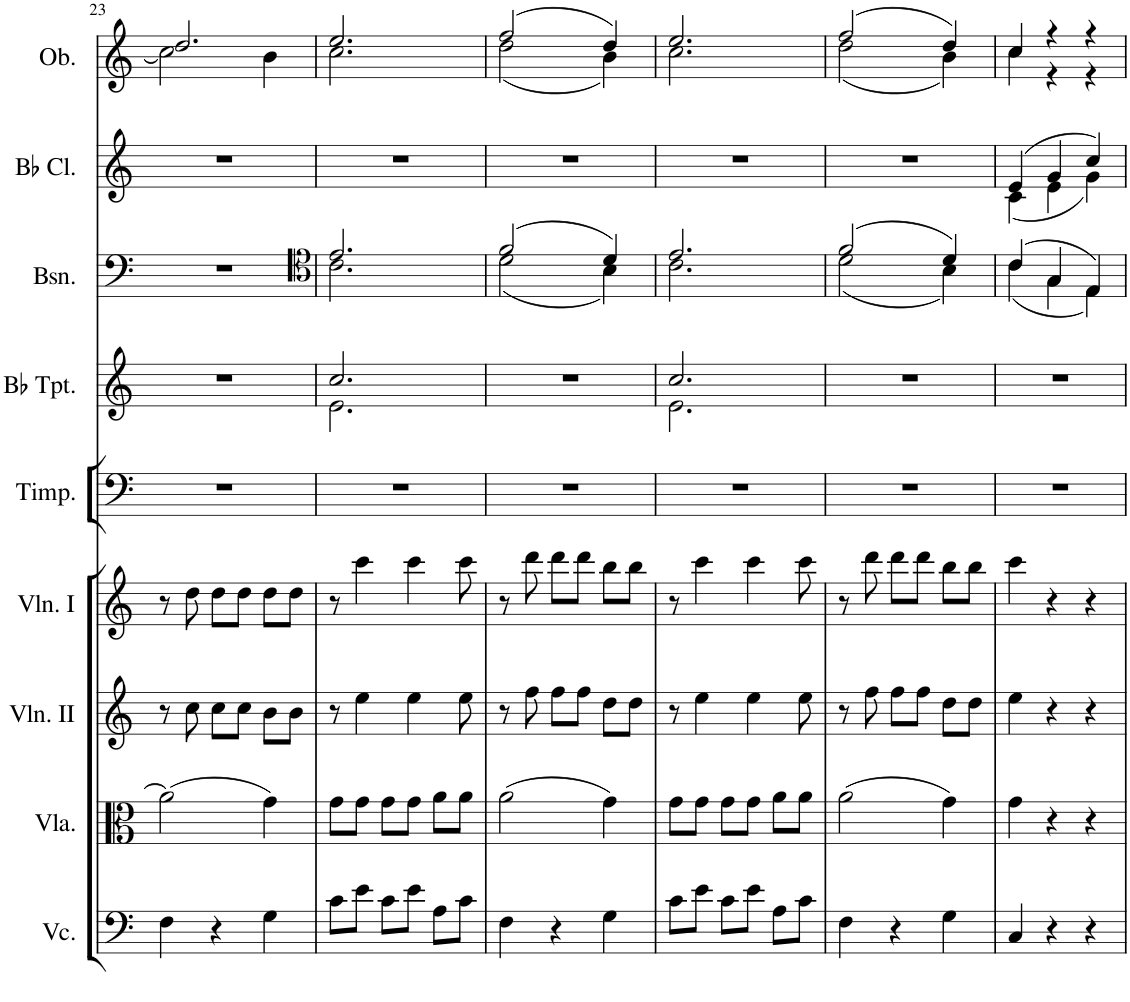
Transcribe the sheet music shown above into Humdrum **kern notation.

**kern	**kern	**kern	**kern	**kern	**kern	**kern	**kern	**kern
*part9	*part8	*part7	*part6	*part5	*part4	*part3	*part2	*part1
*staff9	*staff8	*staff7	*staff6	*staff5	*staff4	*staff3	*staff2	*staff1
*I"Violoncellos	*I"Violas	*I"Violins II	*I"Violins I	*I"Timpani	*I"Trumpets in Bb	*I"Bassoons	*I"Clarinets in Bb	*I"Oboes
*I'Vc.	*I'Vla.	*I'Vln. II	*I'Vln. I	*I'Timp.	*	*I'Bsn.	*	*I'Ob.
!!LO:PB:g=z
*clefF4	*clefC3	*clefG2	*clefG2	*clefF4	*clefG2	*clefF4	*clefG2	*clefG2
*	*	*	*	*	*ITrd1c2	*	*ITrd1c2	*
*k[]	*k[]	*k[]	*k[]	*k[]	*k[]	*k[]	*k[]	*k[]
*M3/4	*M3/4	*M3/4	*M3/4	*M3/4	*M3/4	*M3/4	*M3/4	*M3/4
=23	=23	=23	=23	=23	=23	=23	=23	=23
*	*	*	*	*	*	*	*	*^
4F\	(2a\]	8r	8r	2.r	2.r	2.r	2.r	2.dd/	2cc\]
.	.	8cc\	8dd\	.	.	.	.	.	.
4r	.	8cc\L	8dd\L	.	.	.	.	.	.
.	.	8cc\J	8dd\J	.	.	.	.	.	.
4G\	4g\)	8b\L	8dd\L	.	.	.	.	.	4b\
.	.	8b\J	8dd\J	.	.	.	.	.	.
=24	=24	=24	=24	=24	=24	=24	=24	=24	=24
*	*	*	*	*	*	*clefC4	*	*	*
*	*	*	*	*	*^	*^	*	*	*
8c\L	8g\L	8r	8r	2.r	2.cc/	2.e\	2.e/	2.c\	2.r	2.ee/	2.cc\
8e\J	8g\J	4ee\	4ccc\	.	.	.	.	.	.	.	.
8c\L	8g\L	.	.	.	.	.	.	.	.	.	.
8e\J	8g\J	4ee\	4ccc\	.	.	.	.	.	.	.	.
8A\L	8a\L	.	.	.	.	.	.	.	.	.	.
8c\J	8a\J	8ee\	8ccc\	.	.	.	.	.	.	.	.
*	*	*	*	*	*v	*v	*	*	*	*	*
=25	=25	=25	=25	=25	=25	=25	=25	=25	=25	=25
4F\	(2a\	8r	8r	2.r	2.r	(2f/	(2d\	2.r	(2ff/	(2dd\
.	.	8ff\	8ddd\	.	.	.	.	.	.	.
4r	.	8ff\L	8ddd\L	.	.	.	.	.	.	.
.	.	8ff\J	8ddd\J	.	.	.	.	.	.	.
4G\	4g\)	8dd\L	8bb\L	.	.	4d/)	4B\)	.	4dd/)	4b\)
.	.	8dd\J	8bb\J	.	.	.	.	.	.	.
=26	=26	=26	=26	=26	=26	=26	=26	=26	=26	=26
*	*	*	*	*	*^	*	*	*	*	*
8c\L	8g\L	8r	8r	2.r	2.cc/	2.e\	2.e/	2.c\	2.r	2.ee/	2.cc\
8e\J	8g\J	4ee\	4ccc\	.	.	.	.	.	.	.	.
8c\L	8g\L	.	.	.	.	.	.	.	.	.	.
8e\J	8g\J	4ee\	4ccc\	.	.	.	.	.	.	.	.
8A\L	8a\L	.	.	.	.	.	.	.	.	.	.
8c\J	8a\J	8ee\	8ccc\	.	.	.	.	.	.	.	.
*	*	*	*	*	*v	*v	*	*	*	*	*
=27	=27	=27	=27	=27	=27	=27	=27	=27	=27	=27
4F\	(2a\	8r	8r	2.r	2.r	(2f/	(2d\	2.r	(2ff/	(2dd\
.	.	8ff\	8ddd\	.	.	.	.	.	.	.
4r	.	8ff\L	8ddd\L	.	.	.	.	.	.	.
.	.	8ff\J	8ddd\J	.	.	.	.	.	.	.
4G\	4g\)	8dd\L	8bb\L	.	.	4d/)	4B\)	.	4dd/)	4b\)
.	.	8dd\J	8bb\J	.	.	.	.	.	.	.
=28	=28	=28	=28	=28	=28	=28	=28	=28	=28	=28
*	*	*	*	*	*	*	*	*^	*	*
4C/	4g\	4ee\	4ccc\	2.r	2.r	(4c/	(4c\	(4e/	(4c\	4cc/	4cc\
4r	4r	4r	4r	.	.	4G/	4G\	4g/	4e\	4r	4r
4r	4r	4r	4r	.	.	4E/)	4E\)	4cc/)	4g\)	4r	4r
*	*	*	*	*	*	*v	*v	*	*	*v	*v
*	*	*	*	*	*	*	*v	*v	*
=	=	=	=	=	=	=	=	=
*-	*-	*-	*-	*-	*-	*-	*-	*-
